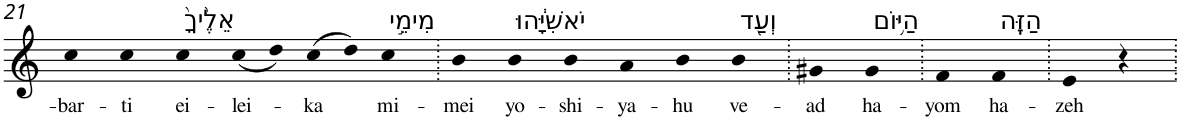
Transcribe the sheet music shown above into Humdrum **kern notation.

**kern	**text
*part1	*part1
*staff1	*staff1
*I"Piano	*
*I'Pno	*
!!LO:PB:g=z
*clefG2	*
*k[]	*
=21	=21
!	!LO:LY:b
4cc	-bar-
!	!LO:LY:b
4cc	-ti
!LO:TX:a:t=אֵלֶ֙יךָ֙	!
!	!LO:LY:b
4cc	ei-
!	!LO:LY:b
(<8cc	-lei-
8dd)	.
!	!LO:LY:b
(>8cc	-ka
8dd)	.
!LO:TX:a:t=מִימֵ֣י	!
!	!LO:LY:b
4cc	mi-
=22.	=22.
!	!LO:LY:b
4b	-mei
!LO:TX:a:t=יֹאשִׁיָּ֔הוּ	!
!	!LO:LY:b
4b	yo-
!	!LO:LY:b
4b	-shi-
!	!LO:LY:b
4a	-ya-
!	!LO:LY:b
4b	-hu
!LO:TX:a:t=וְעַ֖ד	!
!	!LO:LY:b
4b	ve-
=23.	=23.
!	!LO:LY:b
4g#X	-ad
!LO:TX:a:t=הַיּ֥וֹם	!
!	!LO:LY:b
4g#	ha-
=24.	=24.
!	!LO:LY:b
4f	-yom
!LO:TX:a:t=הַזֶּֽה	!
!	!LO:LY:b
4f	ha-
=25.	=25.
!	!LO:LY:b
4e	-zeh
4r	.
=.	=.
*-	*-
